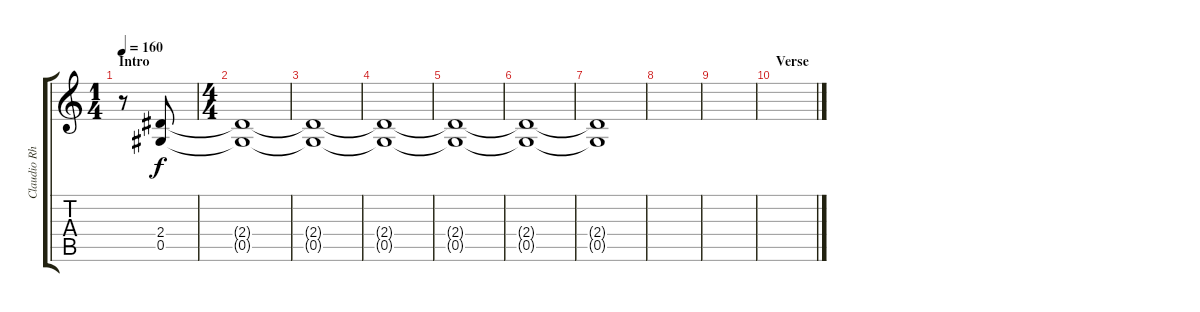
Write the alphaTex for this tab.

\track ("Claudio Rhythm" "Claudio Rh") {instrument distortionguitar}
\staff {score tabs}
\tuning (Eb4 Bb3 Gb3 Db3 Ab2 Eb2) {hide}
\ts (1 4)
\section ("" "Intro")
\tempo 160
\clef g2
\ks c
r.8{dy f instrument distortionguitar} (2.4 0.5).8 |
\ts (4 4)
(2.4{t} 0.5{t}).1 |
(2.4{t} 0.5{t}).1 |
(2.4{t} 0.5{t}).1 |
(2.4{t} 0.5{t}).1 |
(2.4{t} 0.5{t}).1 |
(2.4{t} 0.5{t}).1 |
|
|
\section ("" "Verse")
